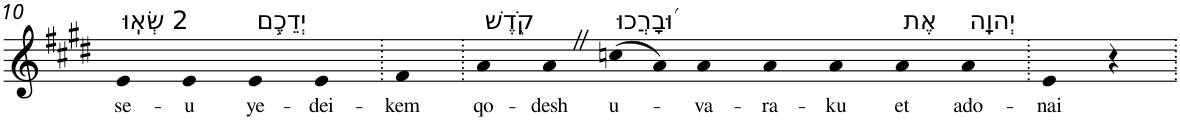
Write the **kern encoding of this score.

**kern	**text
*part1	*part1
*staff1	*staff1
*I"Piano	*
*I'Pno	*
!!LO:PB:g=z
*clefG2	*
*k[f#c#g#d#]	*
*E:	*
=10	=10
!LO:TX:a:t=2 שְׂאֽוּ	!
!	!LO:LY:b
4e	se-
!	!LO:LY:b
4e	-u
!LO:TX:a:t=יְדֵכֶ֥ם	!
!	!LO:LY:b
4e	ye-
!	!LO:LY:b
4e	-dei-
=11.	=11.
!	!LO:LY:b
4f#	-kem
=12.	=12.
!LO:TX:a:t=קֹ֑דֶשׁ	!
!	!LO:LY:b
4a	qo-
!	!LO:LY:b
4aZ	-desh
!LO:TX:a:t=וּ֝בָרֲכוּ	!
!	!LO:LY:b
(>8ccn	u-
8a)	.
!	!LO:LY:b
4a	-va-
!	!LO:LY:b
4a	-ra-
!	!LO:LY:b
4a	-ku
!LO:TX:a:t=אֶת	!
!	!LO:LY:b
4a	et
!LO:TX:a:t=יְהוָֽה	!
!	!LO:LY:b
4a	ado-
=13.	=13.
!	!LO:LY:b
4e	-nai
4r	.
=.	=.
*-	*-
